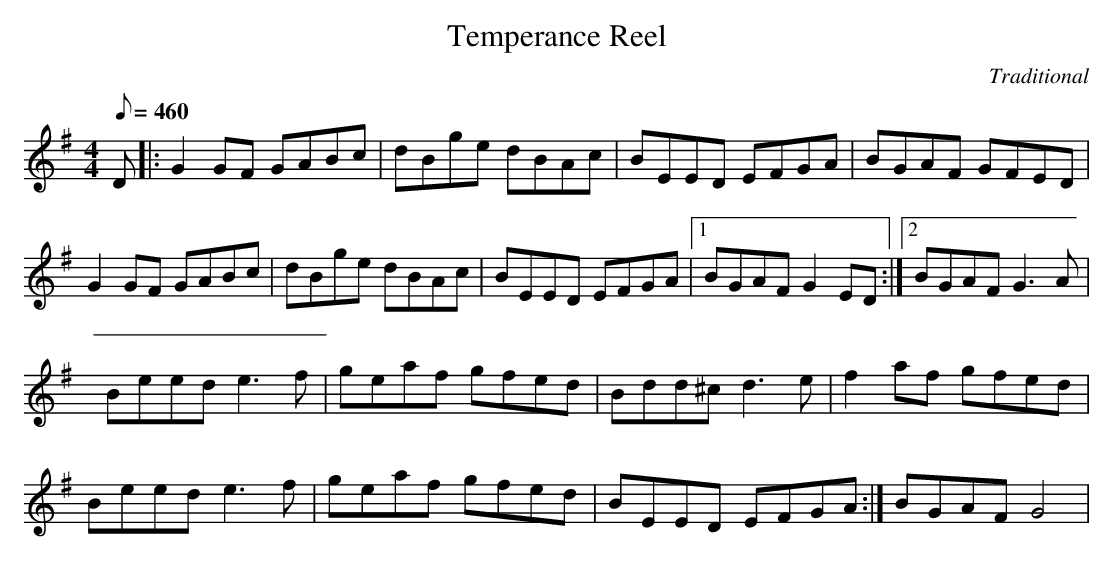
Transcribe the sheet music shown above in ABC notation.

X:1b
T:Temperance Reel
C:Traditional
M:4/4
L:1/8
Q:1/8=460
K:G
D|:G2GF GABc|dBge dBAc|BEED EFGA|BGAF GFED|!
G2GF GABc|dBge dBAc|BEED EFGA|1 BGAF G2ED:|2 BGAF G3A|!
Beed e3f|geaf gfed|Bdd^c d3e|f2af gfed|!
Beed e3f|geaf gfed|BEED EFGA:|BGAF G4|!
